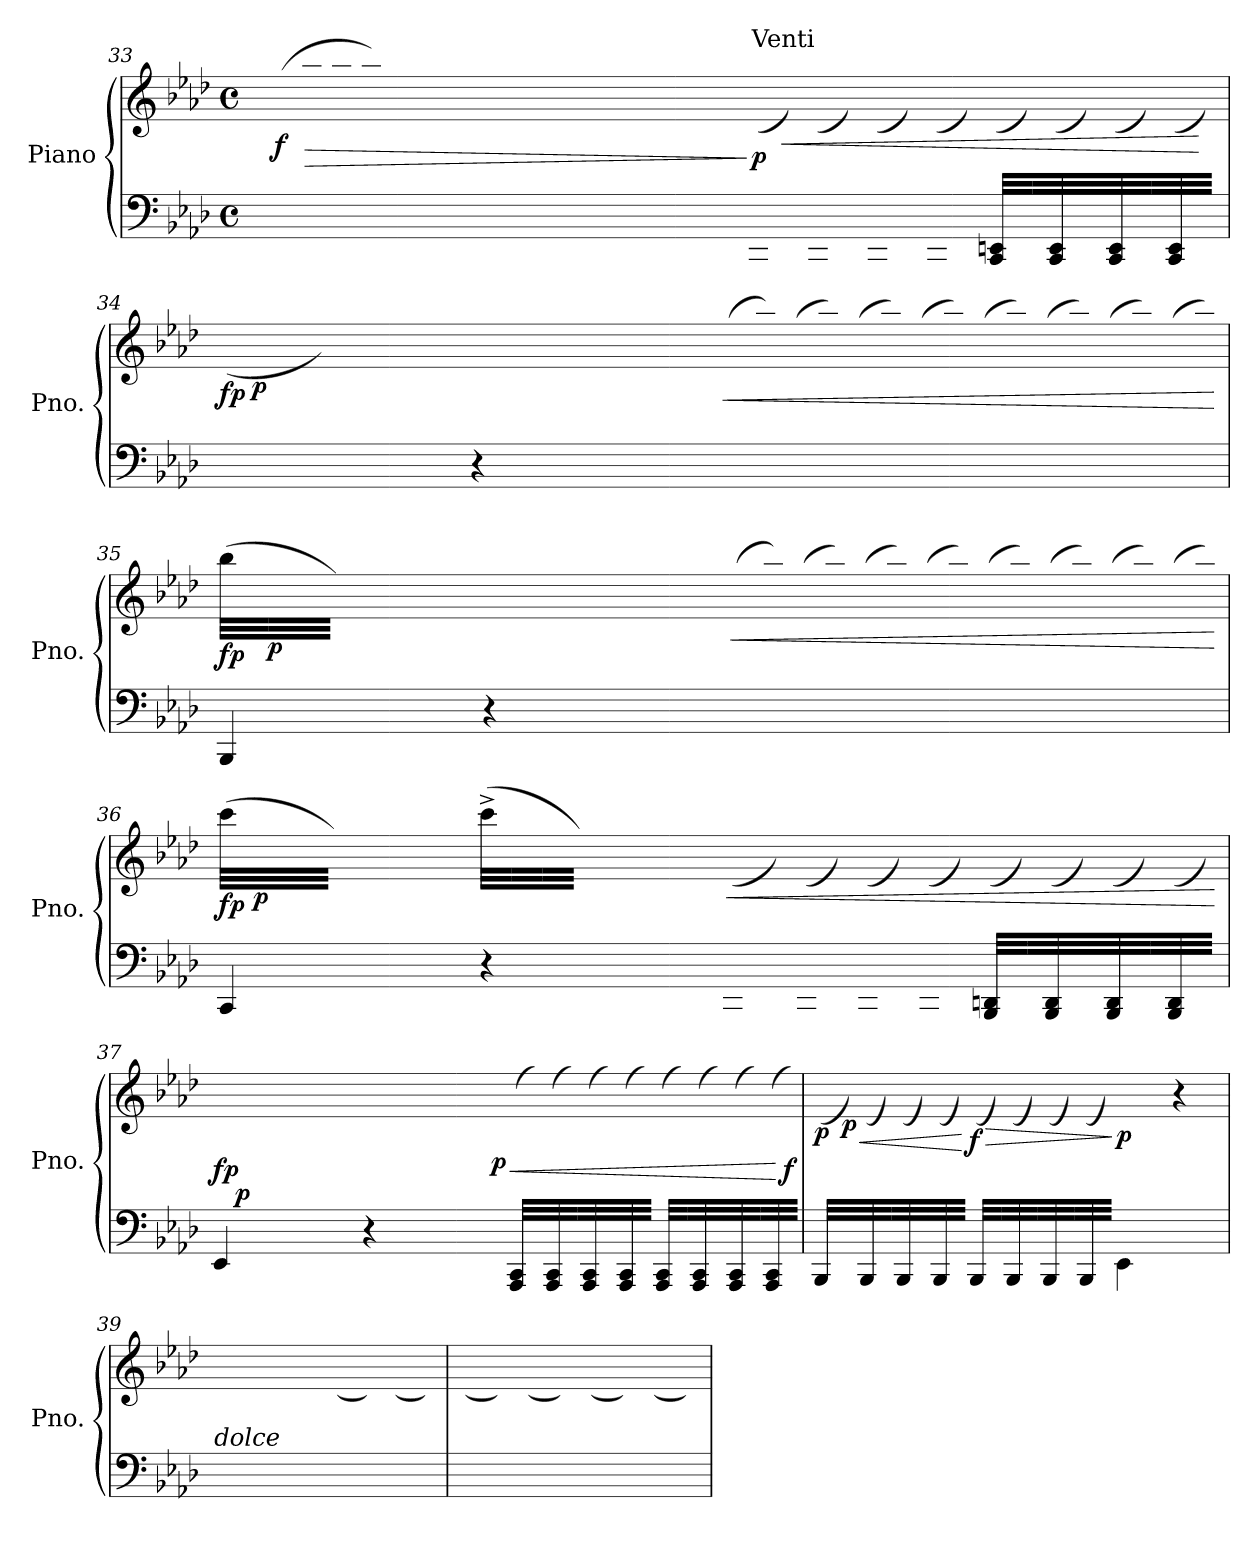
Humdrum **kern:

**kern	**kern	**dynam
*part1	*part1	*part1
*staff2	*staff1	*staff1/2
*I"Piano	*	*
*I'Pno.	*	*
!!LO:LB:g=z
*clefF4	*clefG2	*
*k[b-e-a-d-]	*k[b-e-a-d-]	*
*M4/4	*M4/4	*
*met(c)	*met(c)	*
=33	=33	=33
!	!	!LO:DY:b
8C'i/Lyy	(32een^i\LLLyy	f
!	!	!LO:HP:b
.	32bb-i\	>
.	32aa-i\	.
.	32bb-i\JJJ)	.
8C'i/yy	(32ee^i\LLLyy	.
.	32ggi\yy	.
.	32ffi\yy	.
.	32ggi\JJJyy)	.
8C'i/yy	(32b-^i\LLLyy	.
.	32dd-i\yy	.
.	32cci\yy	.
.	32dd-i\JJJyy)	.
8C'i/Jyy	(32en^i/LLLyy	.
.	32gi/yy	.
.	32fi/yy	.
.	32gi/JJJyy)	.
!	!LO:TX:a:t=Venti	!
!	!	!LO:DY:n=1:b
32CCi/ 32GGi/yyLLL	(32ei/yy^ 32gi/yy^LLL	] p
!	!	!LO:HP:b
32Ci/yy	32b-i/yy)	<
32CCi/ 32GGi/yy	(32ei/yy 32gi/yy	.
32Ci/yy	32b-i/yy)	.
32CCi/ 32GGi/yy	(32ei/yy 32gi/yy	.
32Ci/yy	32b-i/yy)	.
32CCi/ 32GGi/yy	(32ei/yy 32gi/yy	.
32Ci/JJJyy	32b-i/JJJyy)	.
32CCi/ 32EEni/LLL	(32ei/yy 32gi/yyLLL	.
32Ci/yy	32b-i/yy)	.
32CCi/ 32EEi/	(32ei/yy 32gi/yy	.
32Ci/yy	32b-i/yy)	.
32CCi/ 32EEi/	(32ei/yy 32gi/yy	.
32Ci/yy	32b-i/yy)	.
32CCi/ 32EEi/	(32ei/yy 32gi/yy	.
32Ci/JJJyy	32b-i/JJJyy)	[
!!LO:LB:g=z
=34	=34	=34
!	!	!LO:DY:b
4FFi/yy 4Ci/yy 4Fi/yy	(32fi/yy 32a-i/yyLLL	fp
!	!	!LO:DY:b
.	32cci/yy	p
.	32b-i/yy	.
.	32cci/yy)	.
.	(32a-^i/yy	.
.	32cci/yy	.
.	32b-i/yy	.
.	32cci/JJJyy)	.
4r	(32ff^i\LLLyy	.
.	32cci\yy	.
.	32b-i\yy	.
.	32cci\yy)	.
.	(32a-^i\yy	.
.	32cci\yy	.
.	32b-i\yy	.
.	32cci\JJJyy)	.
!	!	!LO:HP:b
32FFi/yy 32Ci/yyLLL	(>32cci\yy^ 32ee-i\yy^LLL	<
32Fi/yy	32aani\)	.
32FFi/yy 32Ci/yy	(>32cci\yy 32ee-i\yy	.
32Fi/yy	32aai\)	.
32FFi/yy 32Ci/yy	(>32cci\yy 32ee-i\yy	.
32Fi/yy	32aai\)	.
32FFi/yy 32Ci/yy	(>32cci\yy 32ee-i\yy	.
32Fi/JJJyy	32aai\JJJ)	.
32FFi/yy 32AAni/yyLLL	(>32cci\yy 32ee-i\yyLLL	.
32Fi/yy	32aai\)	.
32FFi/yy 32AAi/yy	(>32cci\yy 32ee-i\yy	.
32Fi/yy	32aai\)	.
32FFi/yy 32AAi/yy	(>32cci\yy 32ee-i\yy	.
32Fi/yy	32aai\)	.
32FFi/yy 32AAi/yy	(>32cci\yy 32ee-i\yy	.
32Fi/JJJyy	32aai\JJJ)	.
.	.	[
!!LO:LB:g=z
=35	=35	=35
*	*^	*
!	!	!	!LO:DY:b
4BBB-i/ 4FFi/yy 4BB-i/yy	(32bb-i\LLL	32b-i\yy 32ffi\yy	fp
!	!	!	!LO:DY:b
.	32ddni\yy	2ryy	p
.	32cci\yy	.	.
.	32ddi\JJJyy)	.	.
.	(>32ff^i\LLLyy	.	.
.	32ddi\yy	.	.
.	32cci\yy	.	.
.	32ddi\JJJyy)	.	.
4r	(>32b-^i\LLLyy	.	.
.	32ddi\yy	.	.
.	32cci\yy	.	.
.	32ddi\JJJyy)	.	.
.	(>32ff^i\LLLyy	.	.
.	32ddi\yy	.	.
.	32cci\yy	.	.
.	32ddi\JJJyy)	.	.
!	!	!	!LO:HP:b
32GGi/yy 32Dni/yyLLL	(>32ddi\yy^ 32ffi\yy^LLL	.	<
32Gi/yy	32bbni\)	4...ryy	.
32GGi/yy 32Di/yy	(>32ddi\yy 32ffi\yy	.	.
32Gi/yy	32bbi\)	.	.
32GGi/yy 32Di/yy	(>32ddi\yy 32ffi\yy	.	.
32Gi/yy	32bbi\)	.	.
32GGi/yy 32Di/yy	(>32ddi\yy 32ffi\yy	.	.
32Gi/JJJyy	32bbi\JJJ)	.	.
32GGi/yy 32BBni/yyLLL	(>32ddi\yy 32ffi\yyLLL	.	.
32Gi/yy	32bbi\)	.	.
32GGi/yy 32BBi/yy	(>32ddi\yy 32ffi\yy	.	.
32Gi/yy	32bbi\)	.	.
32GGi/yy 32BBi/yy	(>32ddi\yy 32ffi\yy	.	.
32Gi/yy	32bbi\)	.	.
32GGi/yy 32BBi/yy	(>32ddi\yy 32ffi\yy	.	.
32Gi/JJJyy	32bbi\JJJ)	.	.
*	*v	*v	*
.	.	[
!!LO:PB:g=z
=36	=36	=36
*	*^	*
!	!	!	!LO:DY:b
4CCi/ 4GGi/yy 4Ci/yy	(32ccci\LLL	32cci\yy 32ggi\yy	fp
!	!	!	!LO:DY:b
.	32ee-i\yy	2ryy	p
.	32ddni\yy	.	.
.	32ee-i\JJJyy)	.	.
.	(>32gg^i\LLLyy	.	.
.	32ee-i\yy	.	.
.	32ddi\yy	.	.
.	32ee-i\JJJyy)	.	.
4r	(>32ccc^i\LLL	.	.
.	32ee-i\yy	.	.
.	32ddi\yy	.	.
.	32ee-i\JJJyy)	.	.
.	(>32gg^i\LLLyy	.	.
.	32ee-i\yy	.	.
.	32ddi\yy	.	.
.	32cci\JJJyy)	.	.
!	!	!	!LO:HP:b
32BBB-i/ 32FFi/yyLLL	(32fi/yy^ 32a-i/yy^LLL	.	<
32BB-i/yy	32ddni/yy)	4...ryy	.
32BBB-i/ 32FFi/yy	(32fi/yy 32a-i/yy	.	.
32BB-i/yy	32ddi/yy)	.	.
32BBB-i/ 32FFi/yy	(32fi/yy 32a-i/yy	.	.
32BB-i/yy	32ddi/yy)	.	.
32BBB-i/ 32FFi/yy	(32fi/yy 32a-i/yy	.	.
32BB-i/JJJyy	32ddi/JJJyy)	.	.
32BBB-i/ 32DDni/LLL	(32fi/yy 32a-i/yyLLL	.	.
32BB-i/yy	32ddi/yy)	.	.
32BBB-i/ 32DDi/	(32fi/yy 32a-i/yy	.	.
32BB-i/yy	32ddi/yy)	.	.
32BBB-i/ 32DDi/	(32fi/yy 32a-i/yy	.	.
32BB-i/yy	32ddi/yy)	.	.
32BBB-i/ 32DDi/	(32fi/yy 32a-i/yy	.	.
32BB-i/JJJyy	32ddi/JJJyy)	.	.
*	*v	*v	*
.	.	[
!!LO:LB:g=z
=37	=37	=37
*	*^	*
!	!	!	!LO:DY:b
4EE-i/ 4BB-i/yy 4E-i/yy	(32ee-i\LLLyy	32e-i/yy 32b-i/yy	fp
!	!	!	!LO:DY:b
.	32gi\yy	2ryy	p
.	32fi\yy	.	.
.	32gi\JJJyy)	.	.
.	(32ee-^i\LLLyy	.	.
.	32gi\yy	.	.
.	32fi\yy	.	.
.	32gi\JJJyy)	.	.
4r	(32ee-^i\LLLyy	.	.
.	32gi\yy	.	.
.	32fi\yy	.	.
.	32gi\JJJyy)	.	.
.	(32ee-^i\LLLyy	.	.
.	32gi\yy	.	.
.	32fi\yy	.	.
!	!	!	!LO:DY:b
.	32gi\JJJyy)	.	p
!	!	!	!LO:HP:b
32AAA-i/ 32CCi/LLL	(32fi\yy^ 32a-i\yy^LLL	.	<
32AA-i/yy	32ee-i\yy)	4...ryy	.
32AAA-i/ 32CCi/	(32fi\yy 32a-i\yy	.	.
32AA-i/yy	32ee-i\yy)	.	.
32AAA-i/ 32CCi/	(32fi\yy 32a-i\yy	.	.
32AA-i/yy	32ee-i\yy)	.	.
32AAA-i/ 32CCi/	(32fi\yy 32a-i\yy	.	.
32AA-i/JJJyy	32ee-i\JJJyy)	.	.
32AAA-i/ 32CCi/LLL	(32fi\yy 32a-i\yyLLL	.	.
32AA-i/yy	32ee-i\yy)	.	.
32AAA-i/ 32CCi/	(32fi\yy 32a-i\yy	.	.
32AA-i/yy	32ee-i\yy)	.	.
32AAA-i/ 32CCi/	(32fi\yy 32a-i\yy	.	.
32AA-i/yy	32ee-i\yy)	.	.
32AAA-i/ 32CCi/	(32fi\yy 32a-i\yy	.	.
!	!	!	!LO:DY:n=1:b
32AA-i/JJJyy	32ee-i\JJJyy)	.	[ f
*	*v	*v	*
!!LO:LB:g=z
=38	=38	=38
*^	*	*
!	!	!	!LO:DY:b
32BBB-i/LLL	2ryy	(32fi/yy^ 32b-i/yy^LLL	p
!	!	!	!LO:HP:b
!	!	!	!LO:DY:n=1:b
32BB-i/yy	.	32ddni/yy)	< p
32BBB-i/	.	(32fi/yy 32b-i/yy	.
32BB-i/yy	.	32ddi/yy)	.
32BBB-i/	.	(32fi/yy 32b-i/yy	.
32BB-i/yy	.	32ddi/yy)	.
32BBB-i/	.	(32fi/yy 32b-i/yy	.
32BB-i/JJJyy	.	32ddi/JJJyy)	.
!	!	!	!LO:HP:n=1:b
!	!	!	!LO:DY:n=2:b
32BBB-i/LLL	.	(32fi/yy 32b-i/yyLLL	[ > f
32BB-i/yy	.	32ddi/yy)	.
32BBB-i/	.	(32fi/yy 32b-i/yy	.
32BB-i/yy	.	32ddi/yy)	.
32BBB-i/	.	(32fi/yy 32b-i/yy	.
32BB-i/yy	.	32ddi/yy)	.
32BBB-i/	.	(32fi/yy 32b-i/yy	.
32BB-i/JJJyy	.	32ddi/JJJyy)	.
!	!	!	!LO:DY:n=3:b
8E-'i/Lyy	4EE-i\	4gi\yy 4b-i\yy 4ee-i\yy	] p
8E-'i/yy	.	.	.
8E-'i/yy	4ryy	4r	.
8E-'i/Jyy	.	.	.
*v	*v	*	*
!!LO:LB:g=z
=39	=39	=39
!LO:TX:a:i:t=dolce	!	!
8E-'i\Lyy	(8f'i/Lyy	.
8E-'i\yy	8f'i/yy)	.
8E-'i\yy	(8f'i/yy	.
8E-'i\Jyy	8f'i/Jyy)	.
8E-'i\Lyy	(8fi/yy' 8a-i/yy'L	.
8E-'i\yy	8fi/yy' 8a-i/yy')	.
8E-'i\yy	(8fi/yy' 8a-i/yy'	.
8E-'i\Jyy	8fi/yy' 8a-i/yy'J)	.
=40	=40	=40
8E-'i\Lyy	(8fi/yy' 8a-i/yy' 8b-i/yy'L	.
8E-'i\yy	8fi/yy' 8a-i/yy' 8b-i/yy')	.
8E-'i\yy	(8fi/yy' 8a-i/yy' 8b-i/yy'	.
8E-'i\Jyy	8fi/yy' 8a-i/yy' 8b-i/yy'J)	.
8Dn'i\Lyy	(8fi/yy' 8a-i/yy' 8b-i/yy'L	.
8D'i\yy	8fi/yy' 8a-i/yy' 8b-i/yy')	.
8D'i\yy	(8fi/yy' 8a-i/yy' 8b-i/yy'	.
8D'i\Jyy	8fi/yy' 8a-i/yy' 8b-i/yy'J)	.
=	=	=
*-	*-	*-
